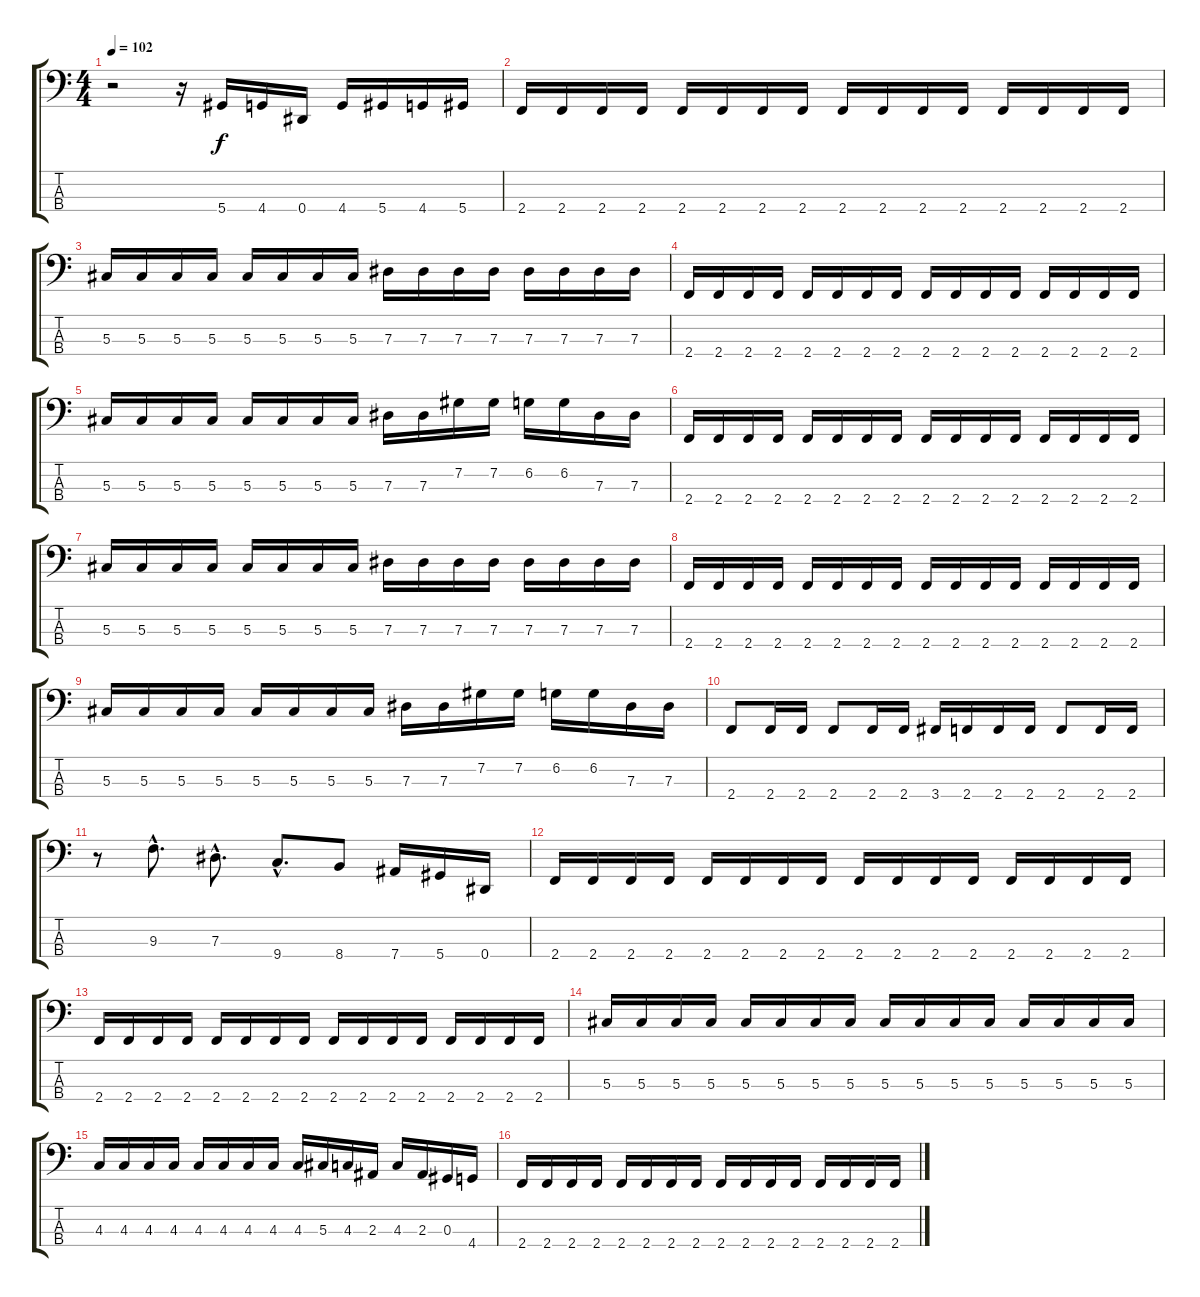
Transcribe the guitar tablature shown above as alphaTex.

\track "" {instrument electricbasspick}
\staff {score tabs}
\tuning (Gb2 Db2 Ab1 Eb1) {hide}
\ts (4 4)
\tempo 102
\clef f4
\ks c
r.2{dy f instrument electricbasspick} r.16 5.4.16 4.4.16 0.4.16 4.4.16 5.4.16 4.4.16 5.4.16 |
2.4.16 2.4.16 2.4.16 2.4.16 2.4.16 2.4.16 2.4.16 2.4.16 2.4.16 2.4.16 2.4.16 2.4.16 2.4.16 2.4.16 2.4.16 2.4.16 |
5.3.16 5.3.16 5.3.16 5.3.16 5.3.16 5.3.16 5.3.16 5.3.16 7.3.16 7.3.16 7.3.16 7.3.16 7.3.16 7.3.16 7.3.16 7.3.16 |
2.4.16 2.4.16 2.4.16 2.4.16 2.4.16 2.4.16 2.4.16 2.4.16 2.4.16 2.4.16 2.4.16 2.4.16 2.4.16 2.4.16 2.4.16 2.4.16 |
5.3.16 5.3.16 5.3.16 5.3.16 5.3.16 5.3.16 5.3.16 5.3.16 7.3.16 7.3.16 7.2.16 7.2.16 6.2.16 6.2.16 7.3.16 7.3.16 |
2.4.16 2.4.16 2.4.16 2.4.16 2.4.16 2.4.16 2.4.16 2.4.16 2.4.16 2.4.16 2.4.16 2.4.16 2.4.16 2.4.16 2.4.16 2.4.16 |
5.3.16 5.3.16 5.3.16 5.3.16 5.3.16 5.3.16 5.3.16 5.3.16 7.3.16 7.3.16 7.3.16 7.3.16 7.3.16 7.3.16 7.3.16 7.3.16 |
2.4.16 2.4.16 2.4.16 2.4.16 2.4.16 2.4.16 2.4.16 2.4.16 2.4.16 2.4.16 2.4.16 2.4.16 2.4.16 2.4.16 2.4.16 2.4.16 |
5.3.16 5.3.16 5.3.16 5.3.16 5.3.16 5.3.16 5.3.16 5.3.16 7.3.16 7.3.16 7.2.16 7.2.16 6.2.16 6.2.16 7.3.16 7.3.16 |
2.4.8 2.4.16 2.4.16 2.4.8 2.4.16 2.4.16 3.4.16 2.4.16 2.4.16 2.4.16 2.4.8 2.4.16 2.4.16 |
r.8 9.3{hac}.8{d} 7.3{hac}.8{d} 9.4{hac}.8{d} 8.4.8 7.4.16 5.4.16 0.4.16 |
2.4.16 2.4.16 2.4.16 2.4.16 2.4.16 2.4.16 2.4.16 2.4.16 2.4.16 2.4.16 2.4.16 2.4.16 2.4.16 2.4.16 2.4.16 2.4.16 |
2.4.16 2.4.16 2.4.16 2.4.16 2.4.16 2.4.16 2.4.16 2.4.16 2.4.16 2.4.16 2.4.16 2.4.16 2.4.16 2.4.16 2.4.16 2.4.16 |
5.3.16 5.3.16 5.3.16 5.3.16 5.3.16 5.3.16 5.3.16 5.3.16 5.3.16 5.3.16 5.3.16 5.3.16 5.3.16 5.3.16 5.3.16 5.3.16 |
4.3.16 4.3.16 4.3.16 4.3.16 4.3.16 4.3.16 4.3.16 4.3.16 4.3.16 5.3.16 4.3.16 2.3.16 4.3.16 2.3.16 0.3.16 4.4.16 |
2.4.16 2.4.16 2.4.16 2.4.16 2.4.16 2.4.16 2.4.16 2.4.16 2.4.16 2.4.16 2.4.16 2.4.16 2.4.16 2.4.16 2.4.16 2.4.16
